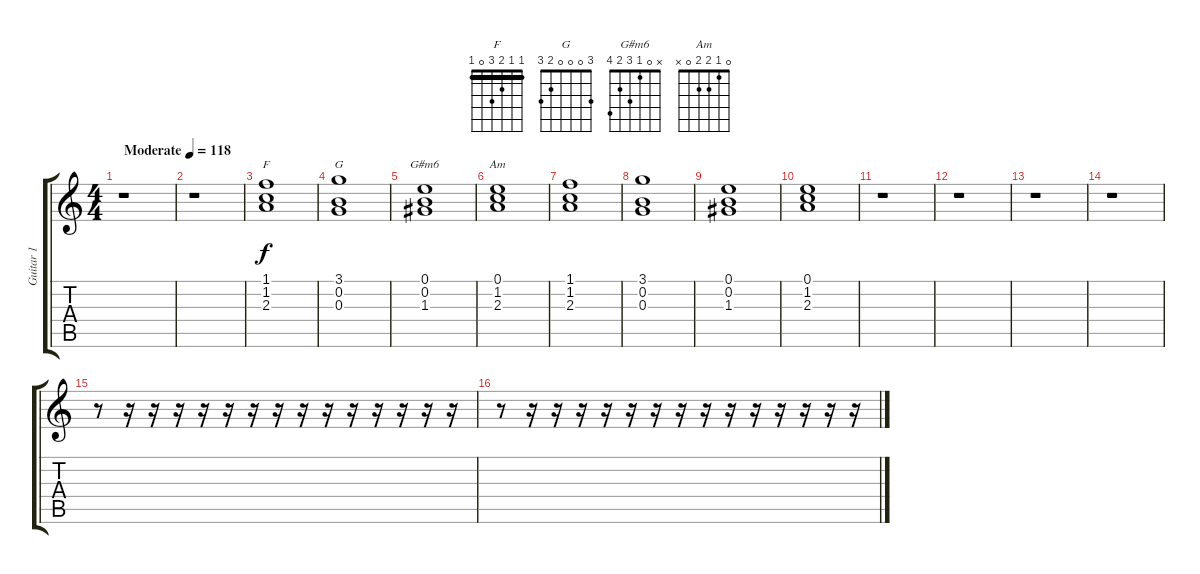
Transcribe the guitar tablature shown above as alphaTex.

\track ("Guitar 1" "Guitar 1") {instrument distortionguitar}
\staff {score tabs}
\tuning (E4 B3 G3 D3 A2 E2) {hide}
\chord ("F" 1 1 2 3 0 1) {barre 1}
\chord ("G" 3 0 0 0 2 3)
\chord ("G#m6" x 0 1 3 2 4)
\chord ("Am" 0 1 2 2 0 x)
\ts (4 4)
\tempo (118 "Moderate")
\clef g2
\ks c
r.1{dy f instrument distortionguitar} |
r.1 |
(1.1 1.2 2.3).1{ch "F"} |
(3.1 0.2 0.3).1{ch "G"} |
(0.1 0.2 1.3).1{ch "G#m6"} |
(0.1 1.2 2.3).1{ch "Am"} |
(1.1 1.2 2.3).1 |
(3.1 0.2 0.3).1 |
(0.1 0.2 1.3).1 |
(0.1 1.2 2.3).1 |
r.1 |
r.1 |
r.1 |
r.1 |
r.8 r.16 r.16 r.16 r.16 r.16 r.16 r.16 r.16 r.16 r.16 r.16 r.16 r.16 r.16 |
r.8 r.16 r.16 r.16 r.16 r.16 r.16 r.16 r.16 r.16 r.16 r.16 r.16 r.16 r.16
